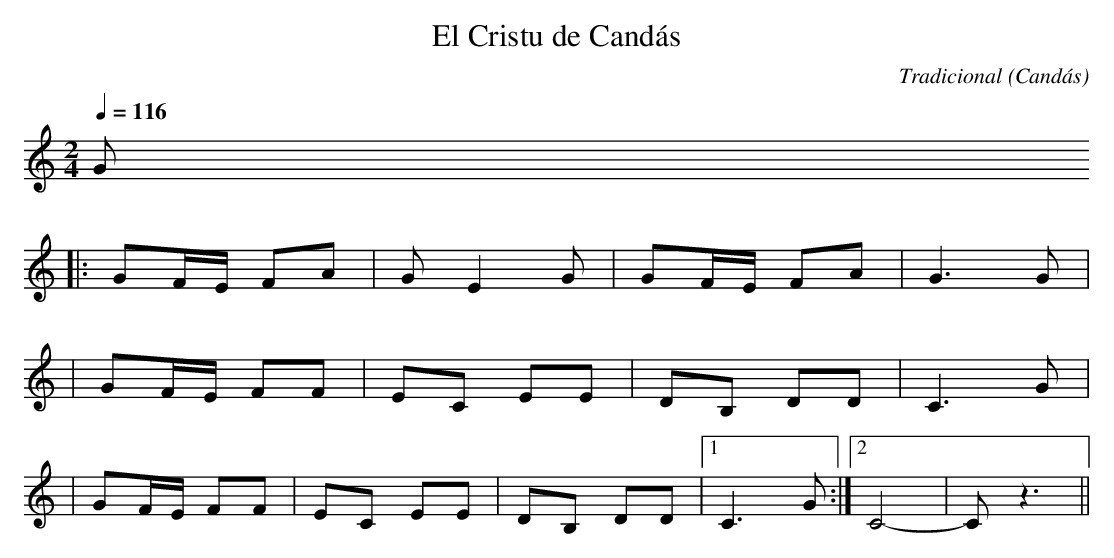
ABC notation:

X:1
T:El Cristu de Candás
C:Tradicional
O:Candás
M:2/4
L:1/8
Q:1/4=116
K:C
G
|: GF/E/ FA|G E2 G|GF/E/ FA|G3 G|
|GF/E/ FF|EC EE|DB, DD|C3 G|
|GF/E/ FF|EC EE|DB, DD|[1 C3 G :|[2 C4-|C z3||
